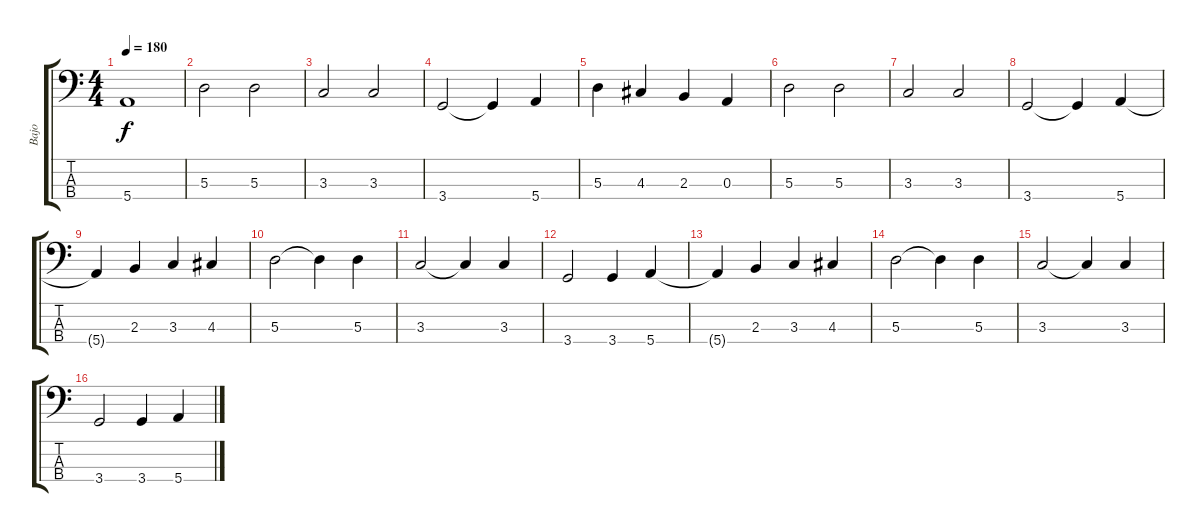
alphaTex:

\track ("Bajo" "Bajo") {instrument electricbassfinger}
\staff {score tabs}
\tuning (G2 D2 A1 E1) {hide}
\ts (4 4)
\tempo 180
\clef f4
\ks c
5.4{t}.1{dy f} |
5.3.2 5.3.2 |
3.3.2 3.3.2 |
3.4.2 3.4{t}.4 5.4.4 |
5.3.4 4.3.4 2.3.4 0.3.4 |
5.3.2 5.3.2 |
3.3.2 3.3.2 |
3.4.2 3.4{t}.4 5.4.4 |
5.4{t}.4 2.3.4 3.3.4 4.3.4 |
5.3.2 5.3{t}.4 5.3.4 |
3.3.2 3.3{t}.4 3.3.4 |
3.4.2 3.4.4 5.4.4 |
5.4{t}.4 2.3.4 3.3.4 4.3.4 |
5.3.2 5.3{t}.4 5.3.4 |
3.3.2 3.3{t}.4 3.3.4 |
3.4.2 3.4.4 5.4.4
